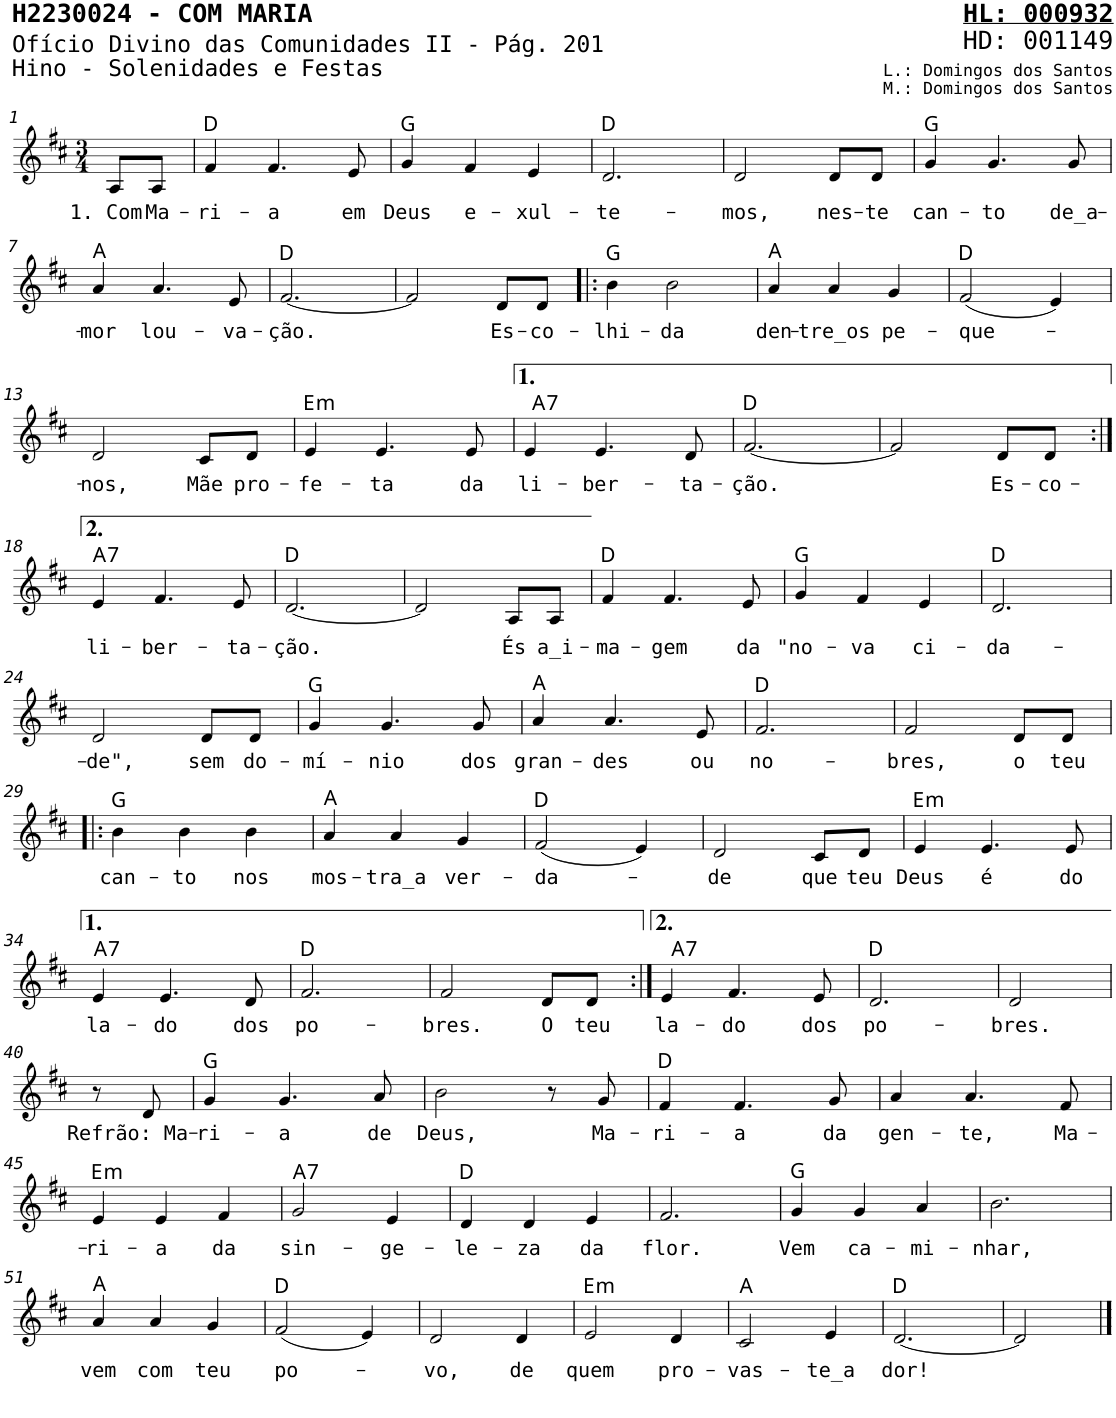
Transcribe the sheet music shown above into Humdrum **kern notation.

**kern	**text	**harte
*part1	*part1	*part1
*staff1	*staff1	*
*I"Voz	*	*
*I'V	*	*
*stria5	*	*
*clefG2	*	*
*k[f#c#]	*	*
*M3/4	*	*
=1	=1	=1
!	!LO:LY:b	!
8A/L	1. Com	.
!	!LO:LY:b	!
8A/J	Ma-	.
=2	=2	=2
!	!LO:LY:b	!
4f#/	-ri-	D:maj
!	!LO:LY:b	!
4.f#/	-a	.
!	!LO:LY:b	!
8e/	em	.
=3	=3	=3
!	!LO:LY:b	!
4g/	Deus	G:maj
!	!LO:LY:b	!
4f#/	e-	.
!	!LO:LY:b	!
4e/	-xul-	.
=4	=4	=4
!	!LO:LY:b	!
2.d/	-te-	D:maj
=5	=5	=5
!	!LO:LY:b	!
2d/	-mos,	.
!	!LO:LY:b	!
8d/L	nes-	.
!	!LO:LY:b	!
8d/J	-te	.
=6	=6	=6
!	!LO:LY:b	!
4g/	can-	G:maj
!	!LO:LY:b	!
4.g/	-to	.
!	!LO:LY:b	!
8g/	de_a-	.
!!LO:LB:g=z
=7	=7	=7
!	!LO:LY:b	!
4a/	-mor	A:maj
!	!LO:LY:b	!
4.a/	lou-	.
!	!LO:LY:b	!
8e/	-va-	.
=8	=8	=8
!	!LO:LY:b	!
[2.f#/	-ção.	D:maj
=9	=9	=9
2f#/]	.	.
!	!LO:LY:b	!
8d/L	Es-	.
!	!LO:LY:b	!
8d/J	-co-	.
=10!|:	=10!|:	=10!|:
!	!LO:LY:b	!
4b\	-lhi-	G:maj
!	!LO:LY:b	!
2b\	-da	.
=11	=11	=11
!	!LO:LY:b	!
4a/	den-	A:maj
!	!LO:LY:b	!
4a/	-tre_os	.
!	!LO:LY:b	!
4g/	pe-	.
=12	=12	=12
!	!LO:LY:b	!
(2f#/	-que-	D:maj
4e/)	.	.
!!LO:LB:g=z
=13	=13	=13
!	!LO:LY:b	!
2d/	-nos,	.
!	!LO:LY:b	!
8c#/L	Mãe	.
!	!LO:LY:b	!
8d/J	pro-	.
=14	=14	=14
!	!LO:LY:b	!LO:H:kt=m
4e/	-fe-	E:min
!	!LO:LY:b	!
4.e/	-ta	.
!	!LO:LY:b	!
8e/	da	.
=15	=15	=15
!	!LO:LY:b	!LO:H:kt=7
4e/	li-	A:7
!	!LO:LY:b	!
4.e/	-ber-	.
!	!LO:LY:b	!
8d/	-ta-	.
=16	=16	=16
!	!LO:LY:b	!
[2.f#/	-ção.	D:maj
=17	=17	=17
2f#/]	.	.
!	!LO:LY:b	!
8d/L	Es-	.
!	!LO:LY:b	!
8d/J	-co-	.
!!LO:LB:g=z
=18:|!	=18:|!	=18:|!
!	!LO:LY:b	!LO:H:kt=7
4e/	-li-	A:7
!	!LO:LY:b	!
4.f#/	-ber-	.
!	!LO:LY:b	!
8e/	-ta-	.
=19	=19	=19
!	!LO:LY:b	!
[2.d/	-ção.	D:maj
=20	=20	=20
2d/]	.	.
!	!LO:LY:b	!
8A/L	És	.
!	!LO:LY:b	!
8A/J	a_i-	.
=21	=21	=21
!	!LO:LY:b	!
4f#/	-ma-	D:maj
!	!LO:LY:b	!
4.f#/	-gem	.
!	!LO:LY:b	!
8e/	da	.
=22	=22	=22
!	!LO:LY:b	!
4g/	"no-	G:maj
!	!LO:LY:b	!
4f#/	-va	.
!	!LO:LY:b	!
4e/	ci-	.
=23	=23	=23
!	!LO:LY:b	!
2.d/	-da-	D:maj
!!LO:LB:g=z
=24	=24	=24
!	!LO:LY:b	!
2d/	-de",	.
!	!LO:LY:b	!
8d/L	sem	.
!	!LO:LY:b	!
8d/J	do-	.
=25	=25	=25
!	!LO:LY:b	!
4g/	-mí-	G:maj
!	!LO:LY:b	!
4.g/	-nio	.
!	!LO:LY:b	!
8g/	dos	.
=26	=26	=26
!	!LO:LY:b	!
4a/	gran-	A:maj
!	!LO:LY:b	!
4.a/	-des	.
!	!LO:LY:b	!
8e/	ou	.
=27	=27	=27
!	!LO:LY:b	!
2.f#/	no-	D:maj
=28	=28	=28
!	!LO:LY:b	!
2f#/	-bres,	.
!	!LO:LY:b	!
8d/L	o	.
!	!LO:LY:b	!
8d/J	teu	.
!!LO:LB:g=z
=29!|:	=29!|:	=29!|:
!	!LO:LY:b	!
4b\	can-	G:maj
!	!LO:LY:b	!
4b\	-to	.
!	!LO:LY:b	!
4b\	nos	.
=30	=30	=30
!	!LO:LY:b	!
4a/	mos-	A:maj
!	!LO:LY:b	!
4a/	-tra_a	.
!	!LO:LY:b	!
4g/	ver-	.
=31	=31	=31
!	!LO:LY:b	!
(2f#/	-da-	D:maj
4e/)	.	.
=32	=32	=32
!	!LO:LY:b	!
2d/	-de	.
!	!LO:LY:b	!
8c#/L	que	.
!	!LO:LY:b	!
8d/J	teu	.
=33	=33	=33
!	!LO:LY:b	!LO:H:kt=m
4e/	Deus	E:min
!	!LO:LY:b	!
4.e/	é	.
!	!LO:LY:b	!
8e/	do	.
!!LO:LB:g=z
=34	=34	=34
!	!LO:LY:b	!LO:H:kt=7
4e/	la-	A:7
!	!LO:LY:b	!
4.e/	-do	.
!	!LO:LY:b	!
8d/	dos	.
=35	=35	=35
!	!LO:LY:b	!
2.f#/	po-	D:maj
=36	=36	=36
!	!LO:LY:b	!
2f#/	-bres.	.
!	!LO:LY:b	!
8d/L	O	.
!	!LO:LY:b	!
8d/J	teu	.
=37:|!	=37:|!	=37:|!
!	!LO:LY:b	!LO:H:kt=7
4e/	la-	A:7
!	!LO:LY:b	!
4.f#/	-do	.
!	!LO:LY:b	!
8e/	dos	.
=38	=38	=38
!	!LO:LY:b	!
2.d/	po-	D:maj
=39	=39	=39
!	!LO:LY:b	!
2d/	-bres.	.
!!LO:LB:g=z
=40	=40	=40
8r	.	.
!	!LO:LY:b	!
8d/	Refrão: Ma-	.
=41	=41	=41
!	!LO:LY:b	!
4g/	-ri-	G:maj
!	!LO:LY:b	!
4.g/	-a	.
!	!LO:LY:b	!
8a/	de	.
=42	=42	=42
!	!LO:LY:b	!
2b\	Deus,	.
8r	.	.
!	!LO:LY:b	!
8g/	Ma-	.
=43	=43	=43
!	!LO:LY:b	!
4f#/	-ri-	D:maj
!	!LO:LY:b	!
4.f#/	-a	.
!	!LO:LY:b	!
8g/	da	.
=44	=44	=44
!	!LO:LY:b	!
4a/	gen-	.
!	!LO:LY:b	!
4.a/	-te,	.
!	!LO:LY:b	!
8f#/	Ma-	.
!!LO:LB:g=z
=45	=45	=45
!	!LO:LY:b	!LO:H:kt=m
4e/	-ri-	E:min
!	!LO:LY:b	!
4e/	-a	.
!	!LO:LY:b	!
4f#/	da	.
=46	=46	=46
!	!LO:LY:b	!LO:H:kt=7
2g/	sin-	A:7
!	!LO:LY:b	!
4e/	-ge-	.
=47	=47	=47
!	!LO:LY:b	!
4d/	-le-	D:maj
!	!LO:LY:b	!
4d/	-za	.
!	!LO:LY:b	!
4e/	da	.
=48	=48	=48
!	!LO:LY:b	!
2.f#/	flor.	.
=49	=49	=49
!	!LO:LY:b	!
4g/	Vem	G:maj
!	!LO:LY:b	!
4g/	ca-	.
!	!LO:LY:b	!
4a/	-mi-	.
=50	=50	=50
!	!LO:LY:b	!
2.b\	-nhar,	.
!!LO:LB:g=z
=51	=51	=51
!	!LO:LY:b	!
4a/	vem	A:maj
!	!LO:LY:b	!
4a/	com	.
!	!LO:LY:b	!
4g/	teu	.
=52	=52	=52
!	!LO:LY:b	!
(2f#/	po-	D:maj
4e/)	.	.
=53	=53	=53
!	!LO:LY:b	!
2d/	-vo,	.
!	!LO:LY:b	!
4d/	de	.
=54	=54	=54
!	!LO:LY:b	!LO:H:kt=m
2e/	quem	E:min
!	!LO:LY:b	!
4d/	pro-	.
=55	=55	=55
!	!LO:LY:b	!
2c#/	-vas-	A:maj
!	!LO:LY:b	!
4e/	-te_a	.
=56	=56	=56
!	!LO:LY:b	!
[2.d/	dor!	D:maj
=57	=57	=57
2d/]	.	.
==	==	==
*-	*-	*-
